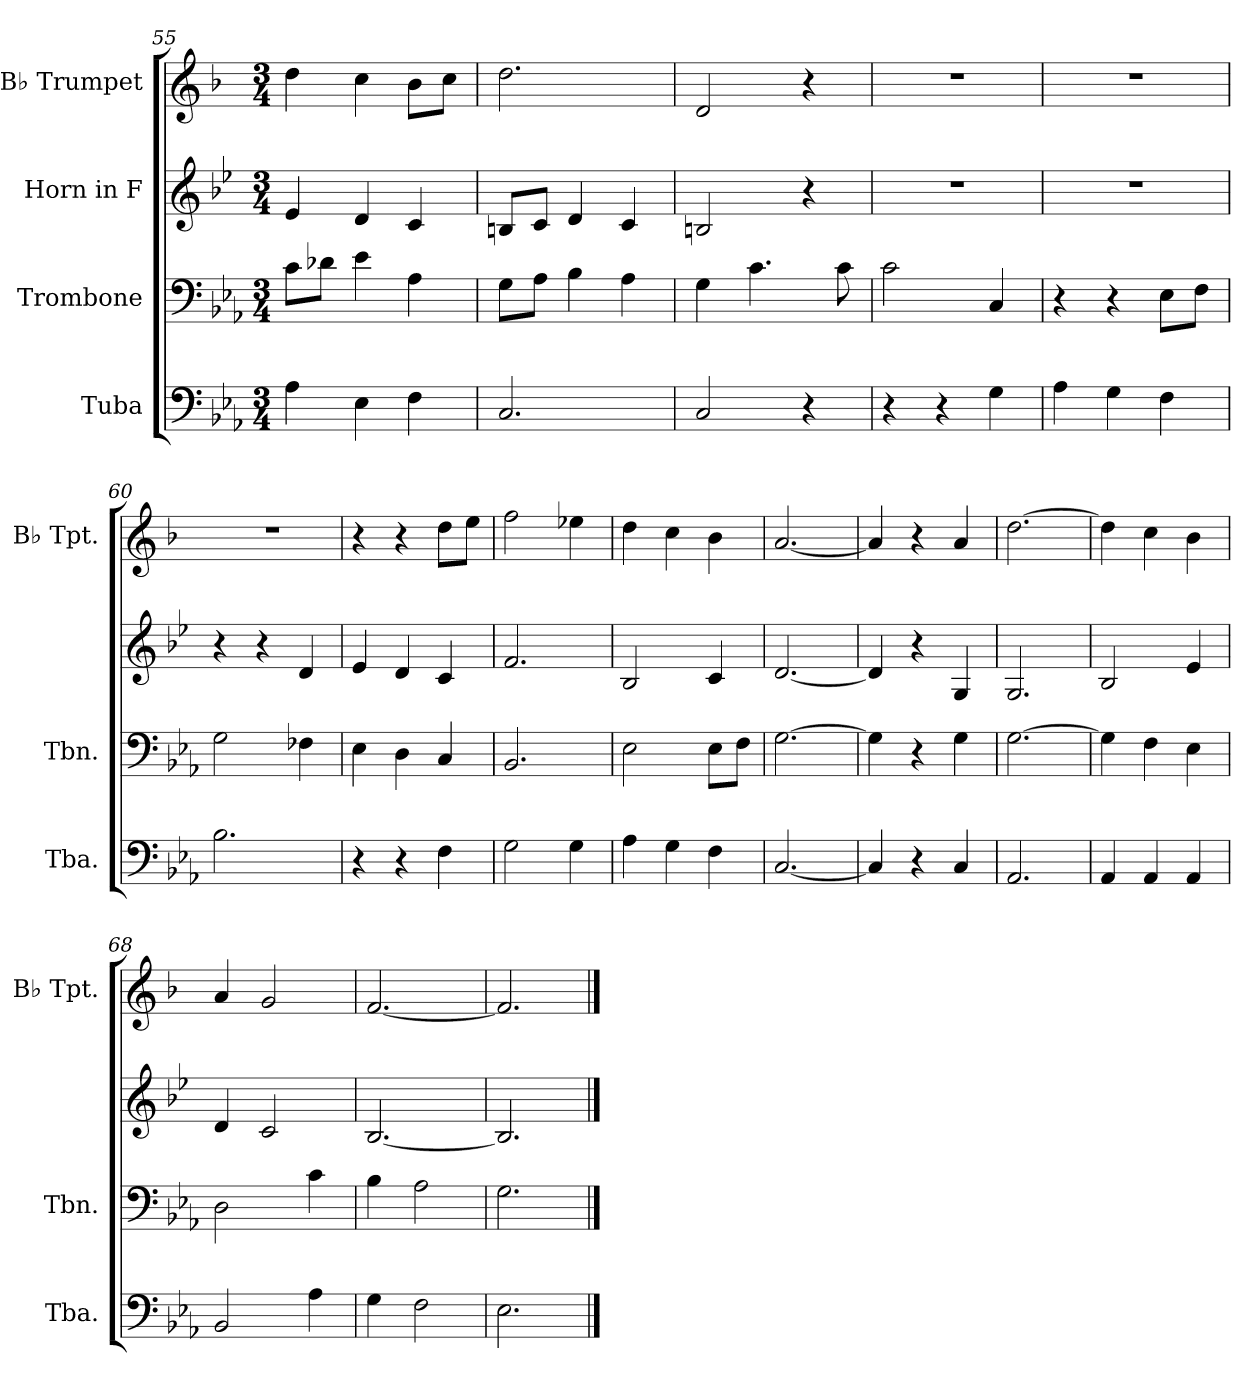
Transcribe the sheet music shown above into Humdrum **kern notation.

**kern	**kern	**kern	**kern
*part4	*part3	*part2	*part1
*staff4	*staff3	*staff2	*staff1
*I"Tuba	*I"Trombone	*I"Horn in F	*I"B♭ Trumpet
*I'Tba.	*I'Tbn.	*	*I'B♭ Tpt.
*clefF4	*clefF4	*clefG2	*clefG2
*	*	*ITrd4c7	*ITrd1c2
*k[b-e-a-]	*k[b-e-a-]	*k[b-e-a-]	*k[b-e-a-]
*M3/4	*M3/4	*M3/4	*M3/4
=55	=55	=55	=55
4A-\	8c\L	4A-/	4cc\
.	8d-X\J	.	.
4E-\	4e-\	4G/	4b-\
4F\	4A-\	4F/	8a-\L
.	.	.	8b-\J
=56	=56	=56	=56
2.C/	8G\L	8En/L	2.cc\
.	8A-\J	8F/J	.
.	4B-\	4G/	.
.	4A-\	4F/	.
!!LO:LB:g=z
=57	=57	=57	=57
2C/	4G\	2En/	2c/
.	4.c\	.	.
4r	.	4r	4r
.	8c\	.	.
=58	=58	=58	=58
4r	2c\	2.r	2.r
4r	.	.	.
4G\	4C/	.	.
=59	=59	=59	=59
4A-\	4r	2.r	2.r
4G\	4r	.	.
4F\	8E-\L	.	.
.	8F\J	.	.
=60	=60	=60	=60
2.B-\	2G\	4r	2.r
.	.	4r	.
.	4F-X\	4G/	.
=61	=61	=61	=61
4r	4E-\	4A-/	4r
4r	4D\	4G/	4r
4F\	4C/	4F/	8cc\L
.	.	.	8dd\J
=62	=62	=62	=62
2G\	2.BB-/	2.B-/	2ee-\
4G\	.	.	4dd-X\
=63	=63	=63	=63
4A-\	2E-\	2E-/	4cc\
4G\	.	.	4b-\
4F\	8E-\L	4F/	4a-\
.	8F\J	.	.
=64	=64	=64	=64
[2.C/	[2.G\	[2.G/	[2.g/
=65	=65	=65	=65
4C/]	4G\]	4G/]	4g/]
4r	4r	4r	4r
4C/	4G\	4C/	4g/
=66	=66	=66	=66
2.AA-/	[2.G\	2.C/	[2.cc\
=67	=67	=67	=67
4AA-/	4G\]	2E-/	4cc\]
4AA-/	4F\	.	4b-\
4AA-/	4E-\	4A-/	4a-\
!!LO:LB:g=z
=68	=68	=68	=68
2BB-/	2D\	4G/	4g/
.	.	2F/	2f/
4A-\	4c\	.	.
=69	=69	=69	=69
4G\	4B-\	[2.E-/	[2.e-/
2F\	2A-\	.	.
=70	=70	=70	=70
2.E-\	2.G\	2.E-/]	2.e-/]
==	==	==	==
*-	*-	*-	*-
